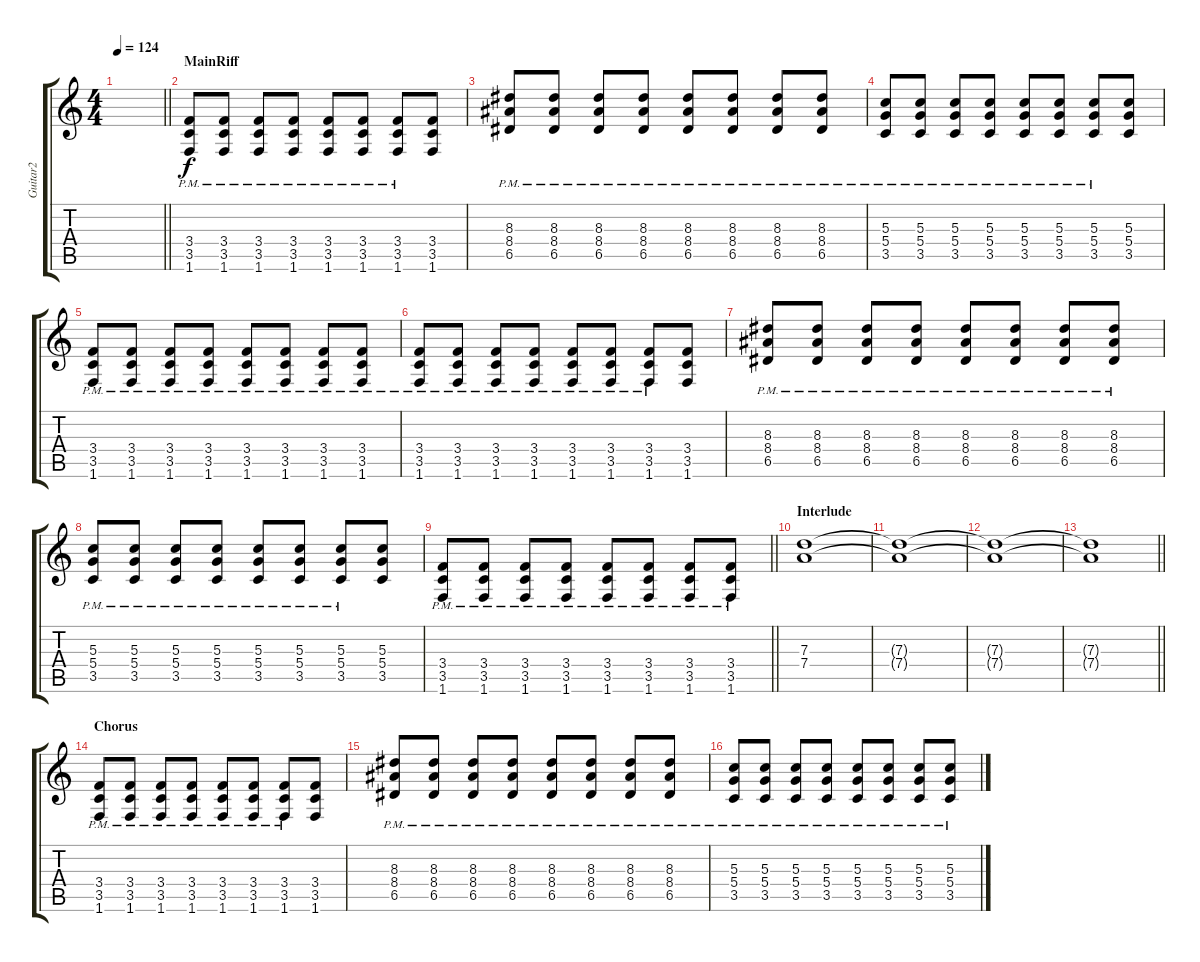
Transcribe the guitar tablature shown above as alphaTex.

\track ("Guitar2" "Guitar2") {instrument distortionguitar}
\staff {score tabs}
\tuning (E4 B3 G3 D3 A2 E2) {hide}
\ts (4 4)
\tempo 124
\clef g2
\barLineRight lightlight
\ks c
|
\section ("" "MainRiff")
(3.4{pm} 3.5{pm} 1.6{pm}).8 (3.4{pm} 3.5{pm} 1.6{pm}).8 (3.4{pm} 3.5{pm} 1.6{pm}).8 (3.4{pm} 3.5{pm} 1.6{pm}).8 (3.4{pm} 3.5{pm} 1.6{pm}).8 (3.4{pm} 3.5{pm} 1.6{pm}).8 (3.4{pm} 3.5{pm} 1.6{pm}).8 (3.4 3.5 1.6).8 |
(8.3{pm} 8.4{pm} 6.5{pm}).8 (8.3{pm} 8.4{pm} 6.5{pm}).8 (8.3{pm} 8.4{pm} 6.5{pm}).8 (8.3{pm} 8.4{pm} 6.5{pm}).8 (8.3{pm} 8.4{pm} 6.5{pm}).8 (8.3{pm} 8.4{pm} 6.5{pm}).8 (8.3{pm} 8.4{pm} 6.5{pm}).8 (8.3{pm} 8.4{pm} 6.5{pm}).8 |
(5.3{pm} 5.4{pm} 3.5{pm}).8 (5.3{pm} 5.4{pm} 3.5{pm}).8 (5.3{pm} 5.4{pm} 3.5{pm}).8 (5.3{pm} 5.4{pm} 3.5{pm}).8 (5.3{pm} 5.4{pm} 3.5{pm}).8 (5.3{pm} 5.4{pm} 3.5{pm}).8 (5.3{pm} 5.4{pm} 3.5{pm}).8 (5.3 5.4 3.5).8 |
(3.4{pm} 3.5{pm} 1.6{pm}).8 (3.4{pm} 3.5{pm} 1.6{pm}).8 (3.4{pm} 3.5{pm} 1.6{pm}).8 (3.4{pm} 3.5{pm} 1.6{pm}).8 (3.4{pm} 3.5{pm} 1.6{pm}).8 (3.4{pm} 3.5{pm} 1.6{pm}).8 (3.4{pm} 3.5{pm} 1.6{pm}).8 (3.4{pm} 3.5{pm} 1.6{pm}).8 |
(3.4{pm} 3.5{pm} 1.6{pm}).8 (3.4{pm} 3.5{pm} 1.6{pm}).8 (3.4{pm} 3.5{pm} 1.6{pm}).8 (3.4{pm} 3.5{pm} 1.6{pm}).8 (3.4{pm} 3.5{pm} 1.6{pm}).8 (3.4{pm} 3.5{pm} 1.6{pm}).8 (3.4{pm} 3.5{pm} 1.6{pm}).8 (3.4 3.5 1.6).8 |
(8.3{pm} 8.4{pm} 6.5{pm}).8 (8.3{pm} 8.4{pm} 6.5{pm}).8 (8.3{pm} 8.4{pm} 6.5{pm}).8 (8.3{pm} 8.4{pm} 6.5{pm}).8 (8.3{pm} 8.4{pm} 6.5{pm}).8 (8.3{pm} 8.4{pm} 6.5{pm}).8 (8.3{pm} 8.4{pm} 6.5{pm}).8 (8.3{pm} 8.4{pm} 6.5{pm}).8 |
(5.3{pm} 5.4{pm} 3.5{pm}).8 (5.3{pm} 5.4{pm} 3.5{pm}).8 (5.3{pm} 5.4{pm} 3.5{pm}).8 (5.3{pm} 5.4{pm} 3.5{pm}).8 (5.3{pm} 5.4{pm} 3.5{pm}).8 (5.3{pm} 5.4{pm} 3.5{pm}).8 (5.3{pm} 5.4{pm} 3.5{pm}).8 (5.3 5.4 3.5).8 |
\barLineRight lightlight
(3.4{pm} 3.5{pm} 1.6{pm}).8 (3.4{pm} 3.5{pm} 1.6{pm}).8 (3.4{pm} 3.5{pm} 1.6{pm}).8 (3.4{pm} 3.5{pm} 1.6{pm}).8 (3.4{pm} 3.5{pm} 1.6{pm}).8 (3.4{pm} 3.5{pm} 1.6{pm}).8 (3.4{pm} 3.5{pm} 1.6{pm}).8 (3.4{pm} 3.5{pm} 1.6{pm}).8 |
\section ("" "Interlude")
(7.3 7.4).1{volume 3 instrument applause} |
(7.3{t} 7.4{t}).1 |
(7.3{t} 7.4{t}).1 |
\barLineRight lightlight
(7.3{t} 7.4{t}).1 |
\section ("" "Chorus")
(3.4{pm} 3.5{pm} 1.6{pm}).8{volume 4 instrument distortionguitar} (3.4{pm} 3.5{pm} 1.6{pm}).8 (3.4{pm} 3.5{pm} 1.6{pm}).8 (3.4{pm} 3.5{pm} 1.6{pm}).8 (3.4{pm} 3.5{pm} 1.6{pm}).8 (3.4{pm} 3.5{pm} 1.6{pm}).8 (3.4{pm} 3.5{pm} 1.6{pm}).8 (3.4 3.5 1.6).8 |
(8.3{pm} 8.4{pm} 6.5{pm}).8 (8.3{pm} 8.4{pm} 6.5{pm}).8 (8.3{pm} 8.4{pm} 6.5{pm}).8 (8.3{pm} 8.4{pm} 6.5{pm}).8 (8.3{pm} 8.4{pm} 6.5{pm}).8 (8.3{pm} 8.4{pm} 6.5{pm}).8 (8.3{pm} 8.4{pm} 6.5{pm}).8 (8.3{pm} 8.4{pm} 6.5{pm}).8 |
(5.3{pm} 5.4{pm} 3.5{pm}).8 (5.3{pm} 5.4{pm} 3.5{pm}).8 (5.3{pm} 5.4{pm} 3.5{pm}).8 (5.3{pm} 5.4{pm} 3.5{pm}).8 (5.3{pm} 5.4{pm} 3.5{pm}).8 (5.3{pm} 5.4{pm} 3.5{pm}).8 (5.3{pm} 5.4{pm} 3.5{pm}).8 (5.3{pm} 5.4{pm} 3.5{pm}).8
